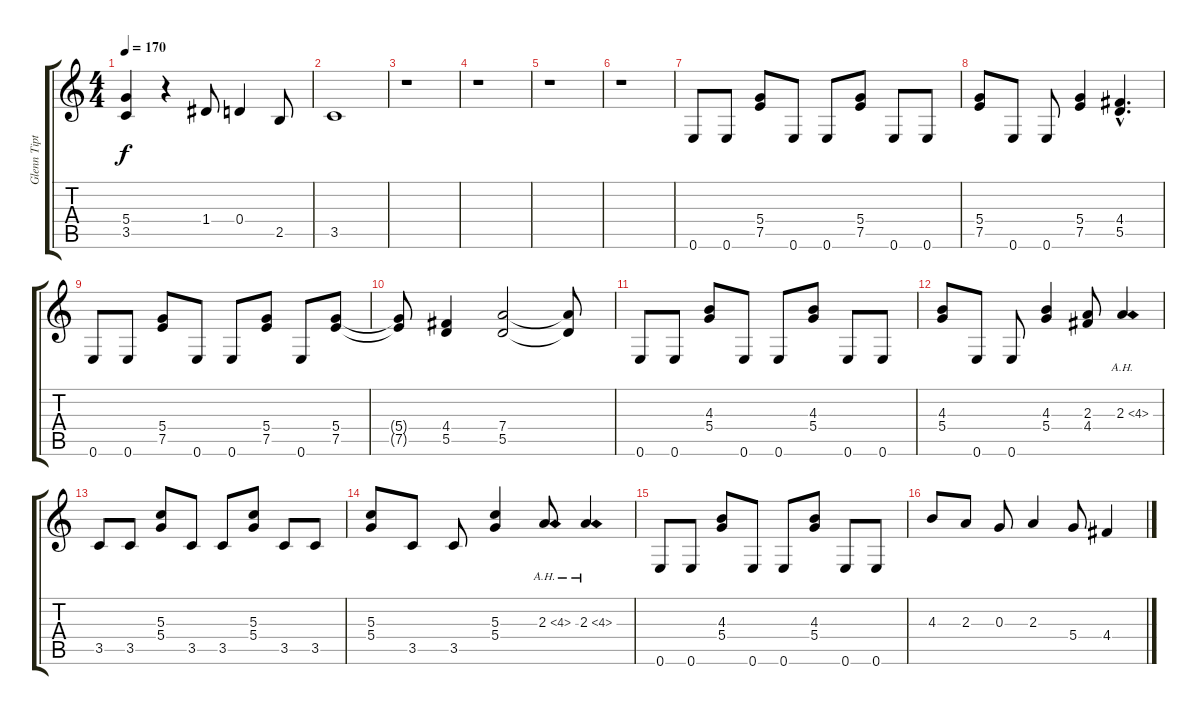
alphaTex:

\track ("Glenn Tipton" "Glenn Tipt") {instrument distortionguitar}
\staff {score tabs}
\tuning (E4 B3 G3 D3 A2 E2) {hide}
\ts (4 4)
\tempo 170
\clef g2
\ks c
(5.4 3.5).4{dy f} r.4 1.4.8 0.4.4 2.5.8 |
3.5.1 |
r.1 |
r.1 |
r.1 |
r.1 |
0.6.8 0.6.8 (5.4 7.5).8 0.6.8 0.6.8 (5.4 7.5).8 0.6.8 0.6.8 |
(5.4 7.5).8 0.6.8 0.6.8 (5.4 7.5).4 (4.4{hac} 5.5{hac}).4{d} |
0.6.8 0.6.8 (5.4 7.5).8 0.6.8 0.6.8 (5.4 7.5).8 0.6.8 (5.4 7.5).8 |
(5.4{t} 7.5{t}).8 (4.4 5.5).4 (7.4 5.5).2 (7.4{t} 5.5{t}).8 |
0.6.8 0.6.8 (4.3 5.4).8 0.6.8 0.6.8 (4.3 5.4).8 0.6.8 0.6.8 |
(4.3 5.4).8 0.6.8 0.6.8 (4.3 5.4).4 (2.3 4.4).8 2.3{ah 2}.4 |
3.5.8 3.5.8 (5.3 5.4).8 3.5.8 3.5.8 (5.3 5.4).8 3.5.8 3.5.8 |
(5.3 5.4).8 3.5.8 3.5.8 (5.3 5.4).4 2.3{ah 2}.8 2.3{ah 2}.4 |
0.6.8 0.6.8 (4.3 5.4).8 0.6.8 0.6.8 (4.3 5.4).8 0.6.8 0.6.8 |
4.3.8 2.3.8 0.3.8 2.3.4 5.4.8 4.4.4
